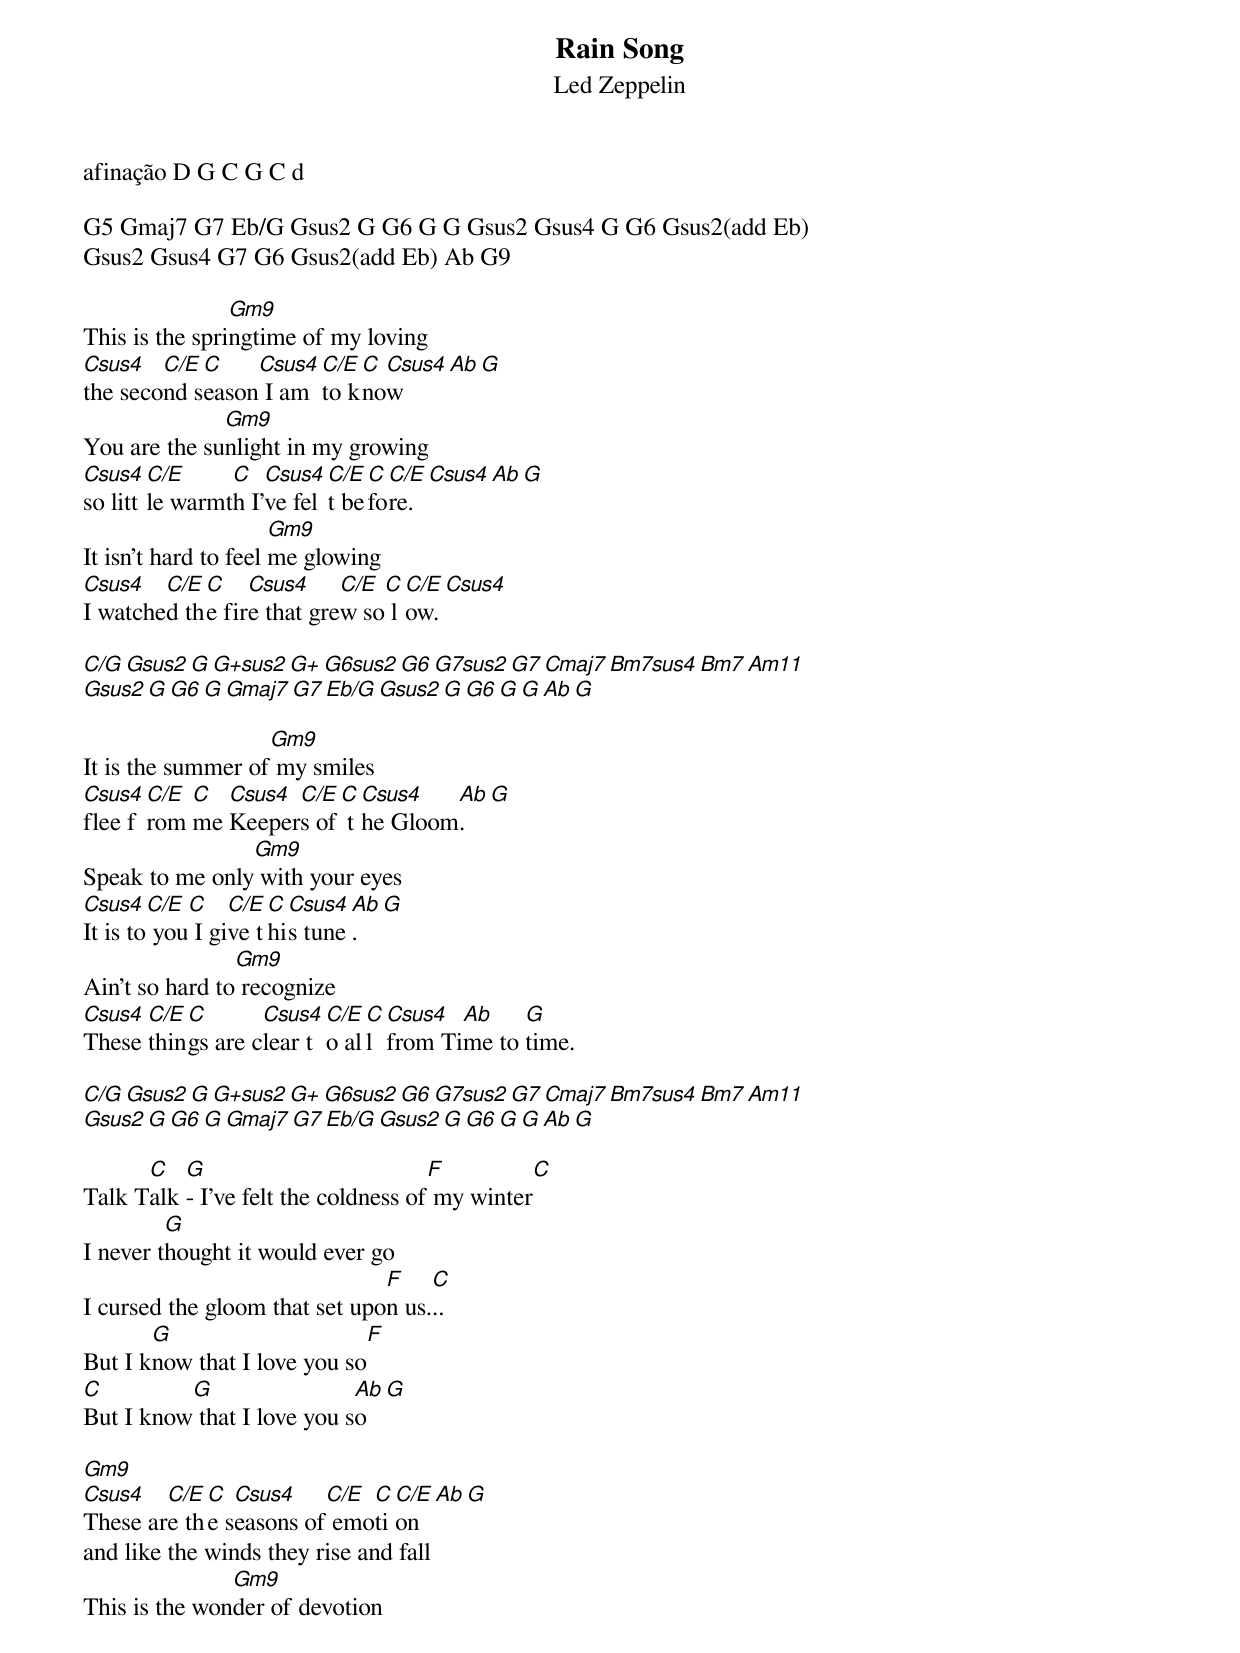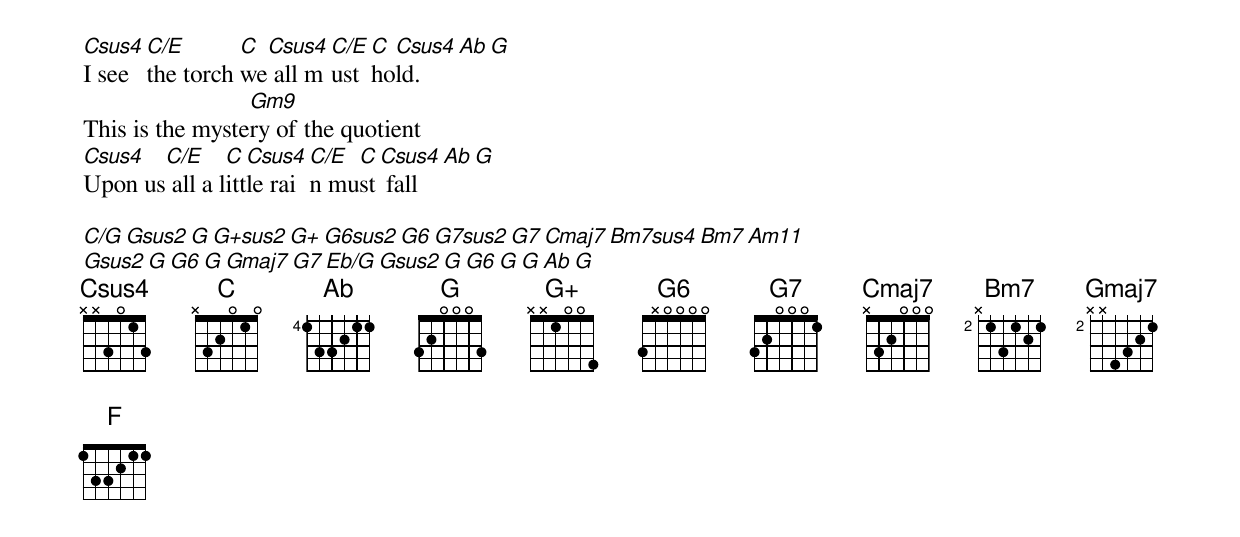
Rain Song
Led Zeppelin


afinação D G C G C d

G5 Gmaj7 G7 Eb/G Gsus2 G G6 G G Gsus2 Gsus4 G G6 Gsus2(add Eb)
Gsus2 Gsus4 G7 G6 Gsus2(add Eb) Ab G9

                Gm9
This is the springtime of my loving
Csus4   C/E C    Csus4 C/E C Csus4 Ab G
the second season I am to know
              Gm9
You are the sunlight in my growing
Csus4  C/E     C   Csus4 C/E C C/E Csus4 Ab G
so little warmth I've felt before.
                      Gm9
It isn't hard to feel me glowing
Csus4   C/E C    Csus4     C/E C C/E Csus4
I watched the fire that grew so low.

C/G Gsus2 G G+sus2 G+ G6sus2 G6 G7sus2 G7 Cmaj7 Bm7sus4 Bm7 Am11
Gsus2 G G6 G Gmaj7 G7 Eb/G Gsus2 G G6 G G Ab G

                   Gm9
It is the summer of my smiles
Csus4 C/E C  Csus4 C/E C Csus4   Ab G
flee from me Keepers of the Gloom.
                Gm9
Speak to me only with your eyes
Csus4   C/E C    C/E C Csus4 Ab G
It is to you I give this tune.
                Gm9
Ain't so hard to recognize
Csus4 C/E C       Csus4 C/E C Csus4  Ab    G
These things are clear to all from Time to time.

C/G Gsus2 G G+sus2 G+ G6sus2 G6 G7sus2 G7 Cmaj7 Bm7sus4 Bm7 Am11
Gsus2 G G6 G Gmaj7 G7 Eb/G Gsus2 G G6 G G Ab G

      C   G                          F          C
Talk Talk - I've felt the coldness of my winter
         G
I never thought it would ever go
                               F    C
I cursed the gloom that set upon us...
       G                      F
But I know that I love you so
C         G                 Ab G
But I know that I love you so

                     Gm9
Csus4   C/E C  Csus4    C/E C C/E   Ab G
These are the seasons of emotion
and like the winds they rise and fall
               Gm9
This is the wonder of devotion
Csus4 C/E       C Csus4 C/E C Csus4   Ab G
I see the torch we all must hold.
                 Gm9
This is the mystery of the quotient
Csus4  C/E     C  Csus4 C/E C Csus4   Ab G
Upon us all a little rain must fall

C/G Gsus2 G G+sus2 G+ G6sus2 G6 G7sus2 G7 Cmaj7 Bm7sus4 Bm7 Am11
Gsus2 G G6 G Gmaj7 G7 Eb/G Gsus2 G G6 G G Ab G
